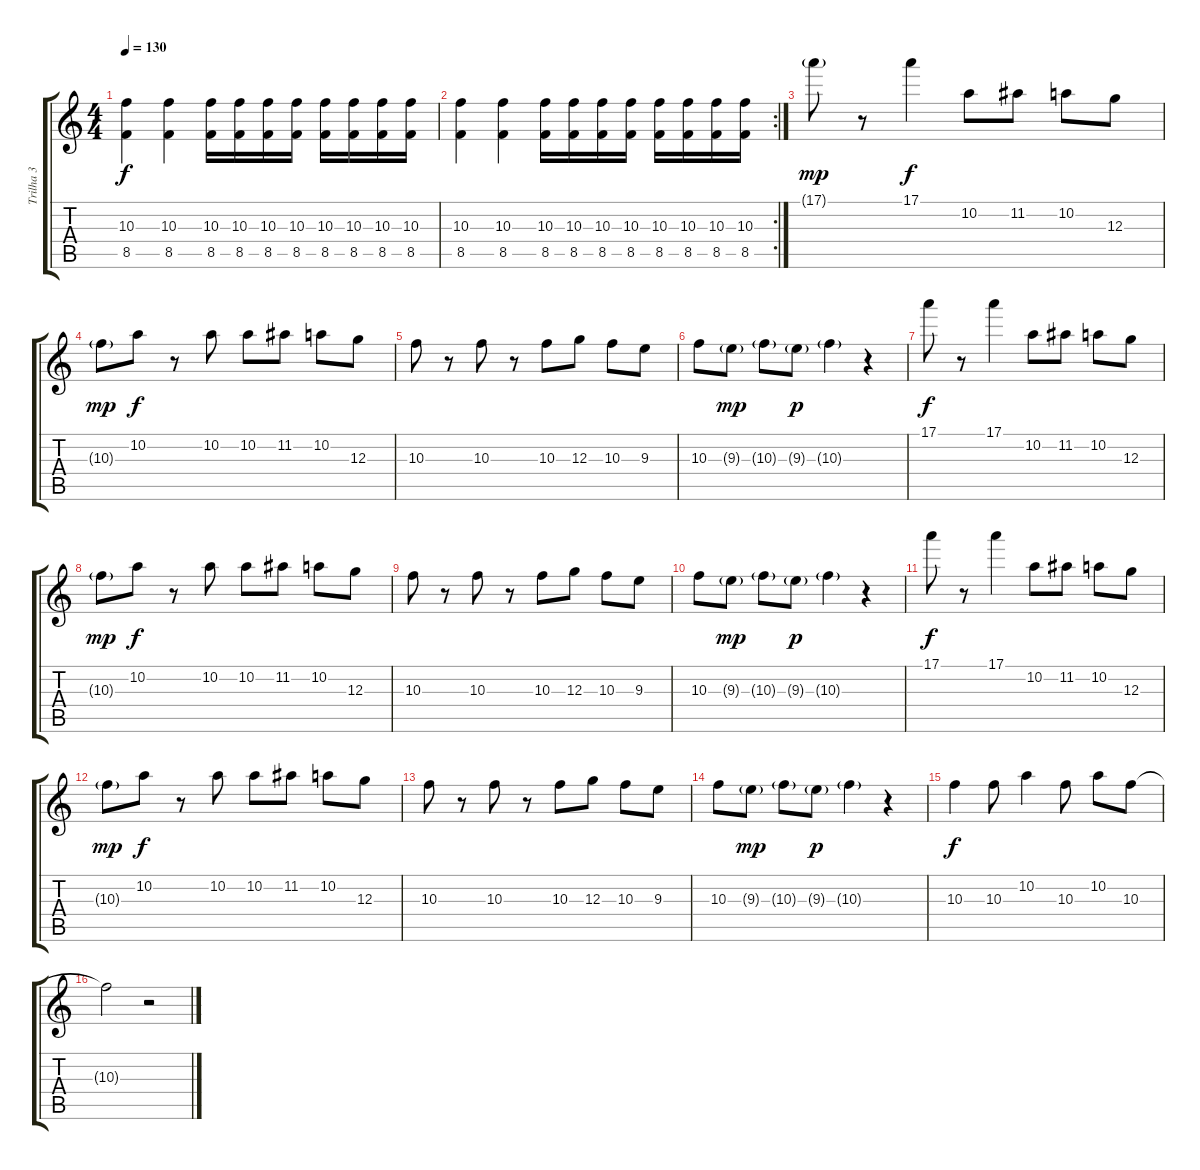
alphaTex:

\track ("Trilha 3" "Trilha 3") {instrument acousticguitarsteel}
\staff {score tabs}
\tuning (E4 B3 G3 D3 A2 E2) {hide}
\ts (4 4)
\tempo 130
\clef g2
\ks c
(10.3 8.5).4{dy f volume 10 instrument overdrivenguitar} (10.3 8.5).4 (10.3 8.5).16 (10.3 8.5).16 (10.3 8.5).16 (10.3 8.5).16 (10.3 8.5).16 (10.3 8.5).16 (10.3 8.5).16 (10.3 8.5).16 |
\rc 2
(10.3 8.5).4{volume 10 instrument overdrivenguitar} (10.3 8.5).4 (10.3 8.5).16 (10.3 8.5).16 (10.3 8.5).16 (10.3 8.5).16 (10.3 8.5).16 (10.3 8.5).16 (10.3 8.5).16 (10.3 8.5).16 |
17.1{g}.8{dy mp volume 16 instrument acousticguitarsteel} r.8 17.1.4{dy f} 10.2.8 11.2.8 10.2.8 12.3.8 |
10.3{g}.8{dy mp} 10.2.8{dy f} r.8 10.2.8 10.2.8 11.2.8 10.2.8 12.3.8 |
10.3.8 r.8 10.3.8 r.8 10.3.8 12.3.8 10.3.8 9.3.8 |
10.3.8 9.3{g}.8{dy mp} 10.3{g}.8 9.3{g}.8{dy p} 10.3{g}.4 r.4 |
17.1.8{dy f} r.8 17.1.4 10.2.8 11.2.8 10.2.8 12.3.8 |
10.3{g}.8{dy mp} 10.2.8{dy f} r.8 10.2.8 10.2.8 11.2.8 10.2.8 12.3.8 |
10.3.8 r.8 10.3.8 r.8 10.3.8 12.3.8 10.3.8 9.3.8 |
10.3.8 9.3{g}.8{dy mp} 10.3{g}.8 9.3{g}.8{dy p} 10.3{g}.4 r.4 |
17.1.8{dy f} r.8 17.1.4 10.2.8 11.2.8 10.2.8 12.3.8 |
10.3{g}.8{dy mp} 10.2.8{dy f} r.8 10.2.8 10.2.8 11.2.8 10.2.8 12.3.8 |
10.3.8 r.8 10.3.8 r.8 10.3.8 12.3.8 10.3.8 9.3.8 |
10.3.8 9.3{g}.8{dy mp} 10.3{g}.8 9.3{g}.8{dy p} 10.3{g}.4 r.4 |
10.3.4{dy f} 10.3.8 10.2.4 10.3.8 10.2.8 10.3.8 |
10.3{t}.2 r.2
